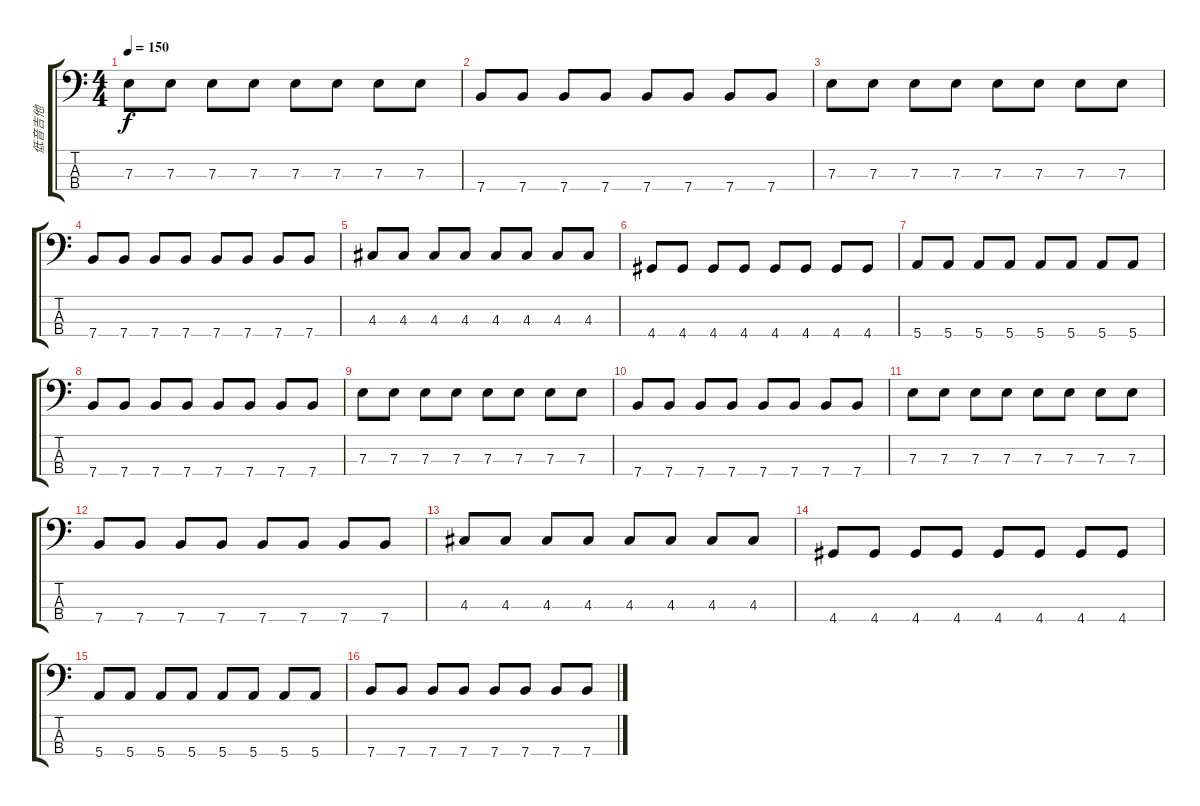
\track ("低音吉他" "低音吉他") {instrument electricbassfinger}
\staff {score tabs}
\tuning (G2 D2 A1 E1) {hide}
\ts (4 4)
\tempo 150
\clef f4
\ks c
7.3.8{dy f} 7.3.8 7.3.8 7.3.8 7.3.8 7.3.8 7.3.8 7.3.8 |
7.4.8 7.4.8 7.4.8 7.4.8 7.4.8 7.4.8 7.4.8 7.4.8 |
7.3.8 7.3.8 7.3.8 7.3.8 7.3.8 7.3.8 7.3.8 7.3.8 |
7.4.8 7.4.8 7.4.8 7.4.8 7.4.8 7.4.8 7.4.8 7.4.8 |
4.3.8 4.3.8 4.3.8 4.3.8 4.3.8 4.3.8 4.3.8 4.3.8 |
4.4.8 4.4.8 4.4.8 4.4.8 4.4.8 4.4.8 4.4.8 4.4.8 |
5.4.8 5.4.8 5.4.8 5.4.8 5.4.8 5.4.8 5.4.8 5.4.8 |
7.4.8 7.4.8 7.4.8 7.4.8 7.4.8 7.4.8 7.4.8 7.4.8 |
7.3.8 7.3.8 7.3.8 7.3.8 7.3.8 7.3.8 7.3.8 7.3.8 |
7.4.8 7.4.8 7.4.8 7.4.8 7.4.8 7.4.8 7.4.8 7.4.8 |
7.3.8 7.3.8 7.3.8 7.3.8 7.3.8 7.3.8 7.3.8 7.3.8 |
7.4.8 7.4.8 7.4.8 7.4.8 7.4.8 7.4.8 7.4.8 7.4.8 |
4.3.8 4.3.8 4.3.8 4.3.8 4.3.8 4.3.8 4.3.8 4.3.8 |
4.4.8 4.4.8 4.4.8 4.4.8 4.4.8 4.4.8 4.4.8 4.4.8 |
5.4.8 5.4.8 5.4.8 5.4.8 5.4.8 5.4.8 5.4.8 5.4.8 |
7.4.8 7.4.8 7.4.8 7.4.8 7.4.8 7.4.8 7.4.8 7.4.8
